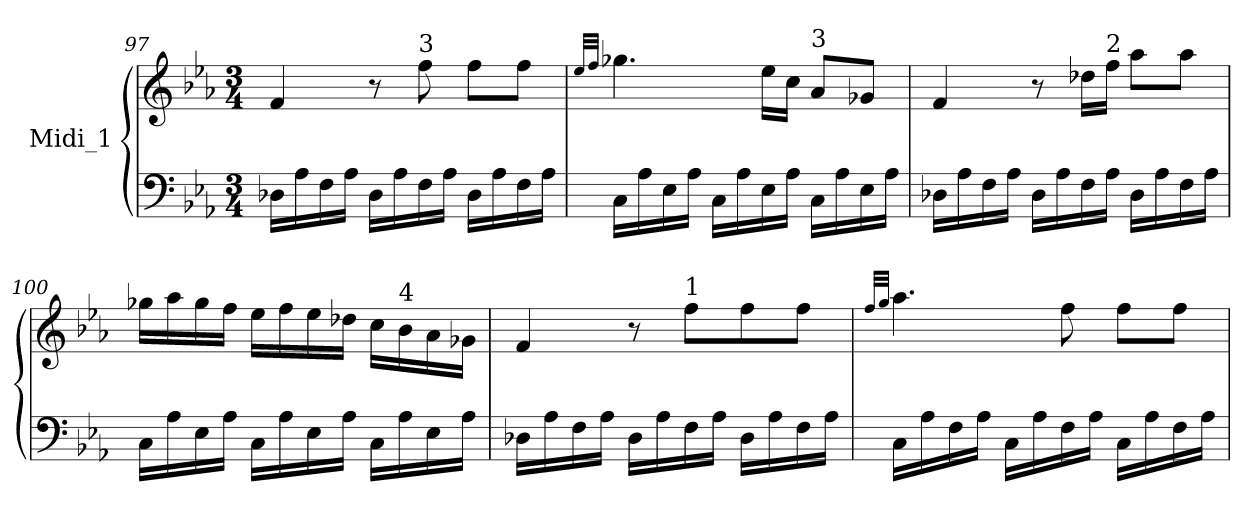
**kern	**kern
*part1	*part1
*staff2	*staff1
*I"Midi_1	*
*clefF4	*clefG2
*k[b-e-a-]	*k[b-e-a-]
*E-:	*E-:
*M3/4	*M3/4
=97	=97
16D-X\LL	4f/
16A-\	.
16F\	.
16A-\JJ	.
16D-\LL	8r
16A-\	.
!	!LO:TX:a:t=3
16F\	8ff\
16A-\JJ	.
16D-\LL	8ff\L
16A-\	.
16F\	8ff\J
16A-\JJ	.
=98	=98
.	32qee-/LLL
.	32qff/JJJ
16C\LL	4.gg-X\
16A-\	.
16E-\	.
16A-\JJ	.
16C\LL	.
16A-\	.
16E-\	16ee-\LL
16A-\JJ	16cc\JJ
!	!LO:TX:a:t=3
16C\LL	8a-/L
16A-\	.
16E-\	8g-X/J
16A-\JJ	.
!!LO:PB:g=z
=99	=99
16D-X\LL	4f/
16A-\	.
16F\	.
16A-\JJ	.
16D-\LL	8r
16A-\	.
16F\	16dd-X\LL
!	!LO:TX:a:t=2
16A-\JJ	16ff\JJ
16D-\LL	8aa-\L
16A-\	.
16F\	8aa-\J
16A-\JJ	.
=100	=100
16C\LL	16gg-X\LL
16A-\	16aa-\
16E-\	16gg-\
16A-\JJ	16ff\JJ
16C\LL	16ee-\LL
16A-\	16ff\
16E-\	16ee-\
16A-\JJ	16dd-X\JJ
16C\LL	16cc\LL
!	!LO:TX:a:t=4
16A-\	16b-\
16E-\	16a-\
16A-\JJ	16g-X\JJ
=101	=101
16D-X\LL	4f/
16A-\	.
16F\	.
16A-\JJ	.
16D-\LL	8r
16A-\	.
!	!LO:TX:a:t=1
16F\	8ff\L
16A-\JJ	.
16D-\LL	8ff\
16A-\	.
16F\	8ff\J
16A-\JJ	.
!!LO:LB:g=z
=102	=102
.	32qff/LLL
.	32qgg/JJJ
*^	*
16C\LL	2ryy	4.aa-\
16A-\	.	.
16F\	.	.
16A-\JJ	.	.
16C\LL	.	.
16A-\	.	.
16F\	.	8ff\
16A-\JJ	.	.
16C\LL	4ryy	8ff\L
16A-\	.	.
16F\	.	8ff\J
16A-\JJ	.	.
*v	*v	*
=	=
*-	*-
